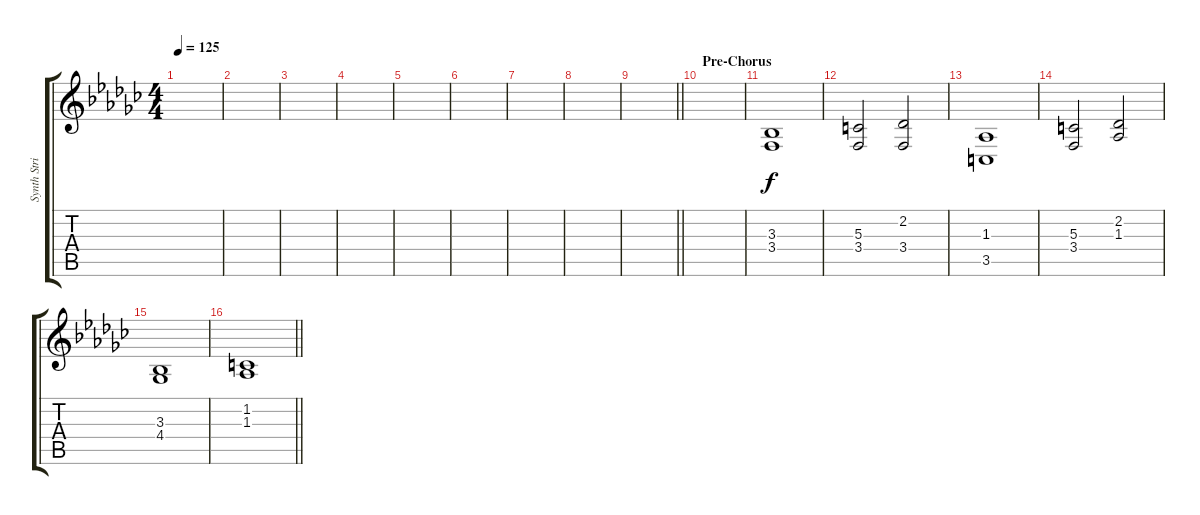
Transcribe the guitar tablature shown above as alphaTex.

\track ("Synth Strings" "Synth Stri") {instrument stringensemble1}
\staff {score tabs}
\tuning (E4 B3 G3 D3 A2 E2) {hide}
\ts (4 4)
\tempo 125
\clef g2
\ks gb
|
|
|
|
|
|
|
|
\barLineRight lightlight
|
\section ("" "Pre-Chorus")
|
(3.3 3.4).1 |
(5.3 3.4).2 (2.2 3.4).2 |
(1.3 3.5).1 |
(5.3 3.4).2 (2.2 1.3).2 |
(3.3 4.4).1 |
\barLineRight lightlight
(1.2 1.3).1
